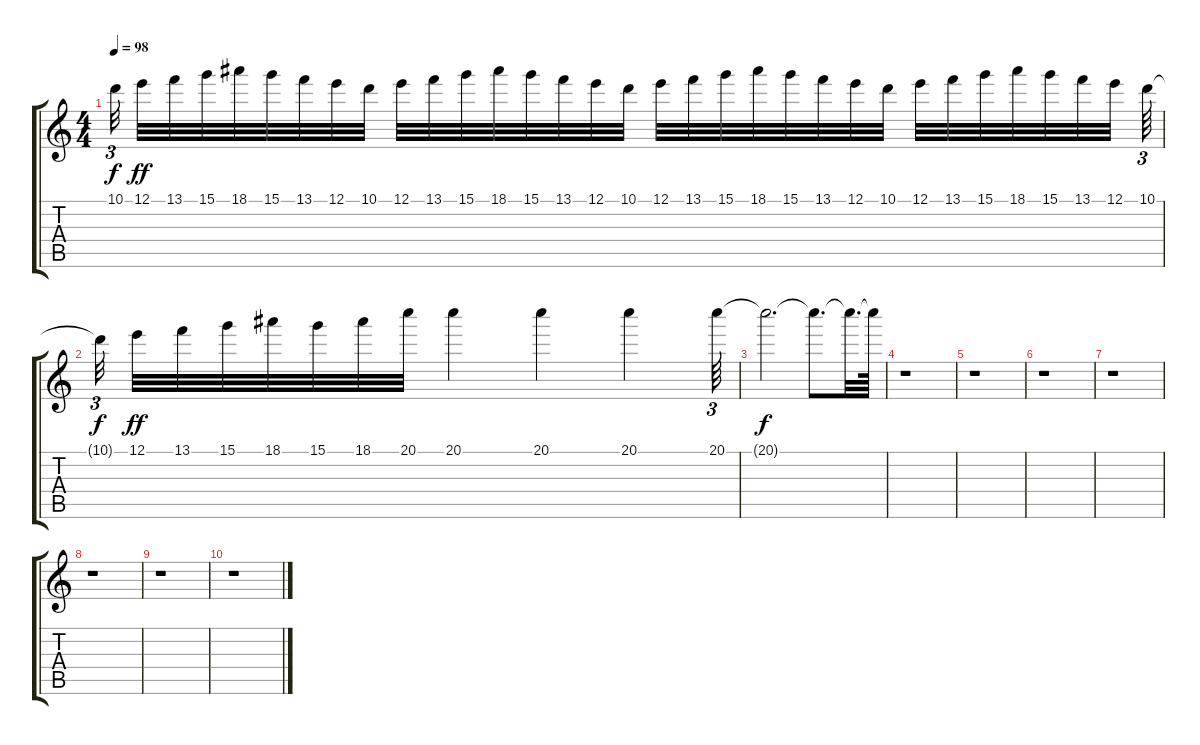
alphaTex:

\track "" {instrument overdrivenguitar}
\staff {score tabs}
\tuning (E4 B3 G3 D3 A2 E2) {hide}
\ts (4 4)
\tempo 98
\clef g2
\ks c
10.1{t}.32{tu (3 2) dy f beam splitsecondary} 12.1.32{dy ff} 13.1.32 15.1.32 18.1.32 15.1.32 13.1.32 12.1.32 10.1.32 12.1.32 13.1.32 15.1.32 18.1.32 15.1.32 13.1.32 12.1.32 10.1.32 12.1.32 13.1.32 15.1.32 18.1.32 15.1.32 13.1.32 12.1.32 10.1.32 12.1.32 13.1.32 15.1.32 18.1.32 15.1.32 13.1.32 12.1.32{beam splitsecondary} 10.1.64{tu (3 2)} |
10.1{t}.32{tu (3 2) dy f beam splitsecondary} 12.1.32{dy ff} 13.1.32 15.1.32 18.1.32 15.1.32 18.1.32 20.1.32 20.1.4 20.1.4 20.1.4 20.1.64{tu (3 2)} |
20.1{t}.2{d dy f} 20.1{t}.8{d} 20.1{t}.32{d} 20.1{t}.64 |
r.1 |
r.1 |
r.1 |
r.1 |
r.1 |
r.1 |
r.1
